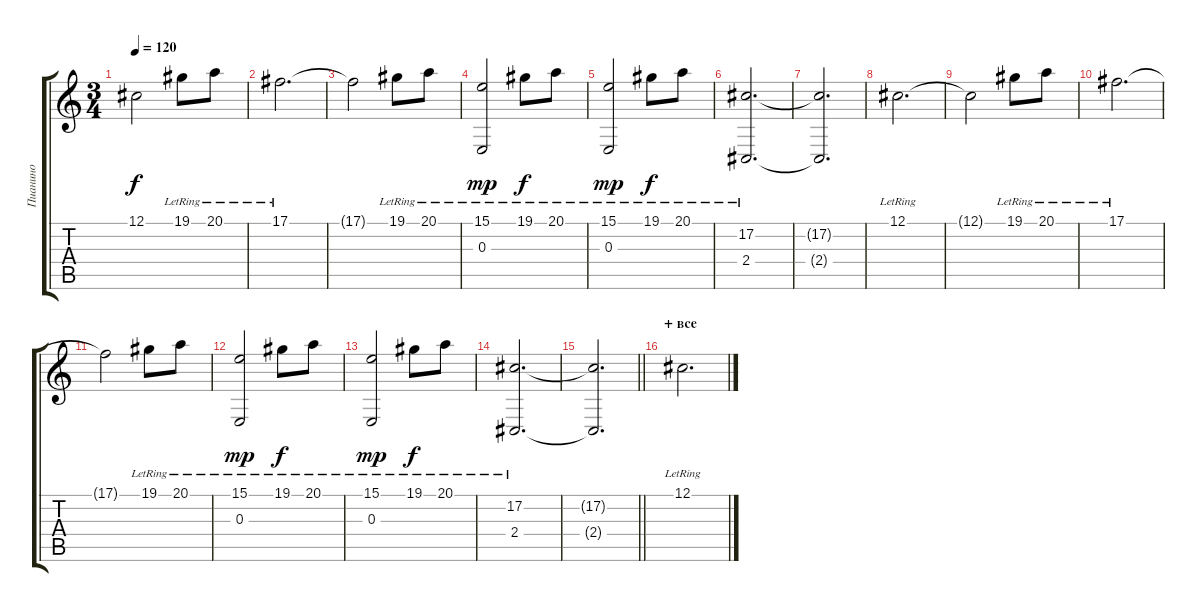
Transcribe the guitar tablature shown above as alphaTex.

\track ("Пианино" "Пианино") {instrument brightacousticpiano}
\staff {score tabs}
\tuning (Db4 Ab3 E3 B2 Gb2 Db2) {hide}
\ts (3 4)
\tempo 120
\clef g2
\ks c
12.1{t}.2{dy f} 19.1{lr}.8 20.1{lr}.8 |
17.1{lr}.2{d} |
17.1{t}.2 19.1{lr}.8 20.1{lr}.8 |
(15.1{lr} 0.3{lr}).2{dy mp} 19.1{lr}.8{dy f} 20.1{lr}.8 |
(15.1{lr} 0.3{lr}).2{dy mp} 19.1{lr}.8{dy f} 20.1{lr}.8 |
(17.2{lr} 2.4{lr}).2{d} |
(17.2{t} 2.4{t}).2{d} |
12.1{lr}.2{d} |
12.1{t}.2 19.1{lr}.8 20.1{lr}.8 |
17.1{lr}.2{d} |
17.1{t}.2 19.1{lr}.8 20.1{lr}.8 |
(15.1{lr} 0.3{lr}).2{dy mp} 19.1{lr}.8{dy f} 20.1{lr}.8 |
(15.1{lr} 0.3{lr}).2{dy mp} 19.1{lr}.8{dy f} 20.1{lr}.8 |
(17.2{lr} 2.4{lr}).2{d} |
\barLineRight lightlight
(17.2{t} 2.4{t}).2{d} |
\section ("" "+ все")
12.1{lr}.2{d}
